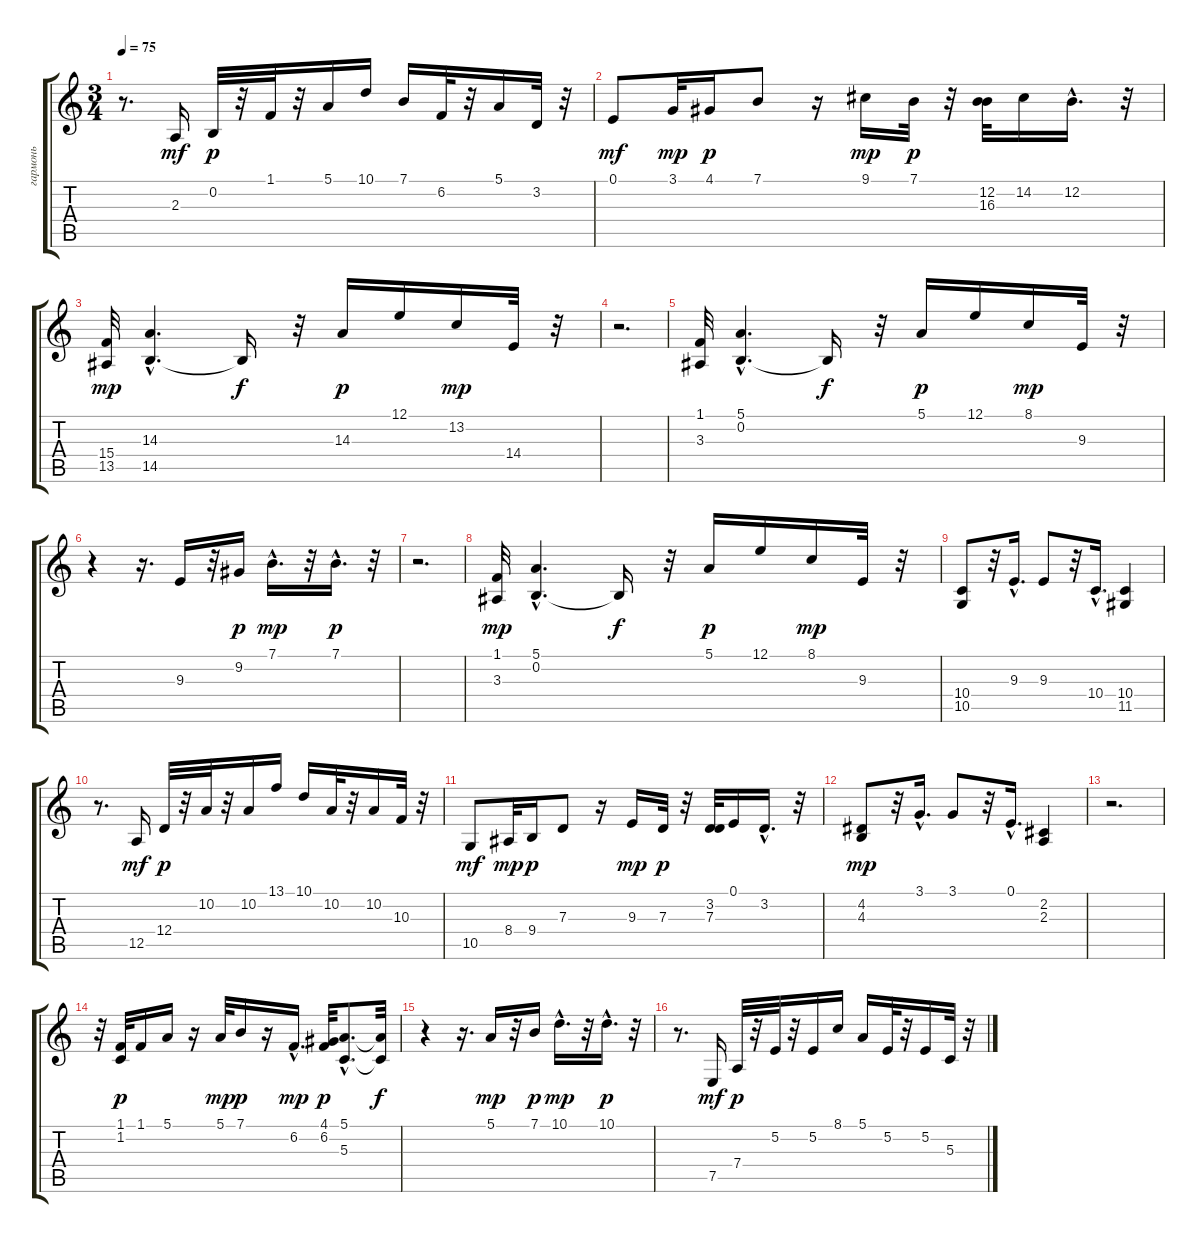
\track ("гармонь" "гармонь") {instrument harmonica}
\staff {score tabs}
\tuning (E4 B3 G3 D3 A2 E2) {hide}
\ts (3 4)
\tempo 75
\clef g2
\ks c
r.8{d dy p} 2.3.16{dy mf} 0.2.32{dy p} r.32 1.1.32 r.32 5.1.16 10.1.16 7.1.16 6.2.32 r.32 5.1.16 3.2.32 r.32 |
0.1.8{dy mf} 3.1.32{dy mp} 4.1.16{dy p} 7.1.8 r.16 9.1.16{dy mp} 7.1.32{dy p} r.32 (12.2 16.3).32 14.2.16 12.2{hac}.16{d} r.32 |
(15.4 13.5).32{dy mp} (14.3{hac} 14.5{hac}).4{d} 14.5{t}.16{dy f} r.32 14.3.16{dy p} 12.1.16 13.2.16{dy mp} 14.4.32 r.32 |
r.2{d} |
(1.1 3.3).32 (5.1{hac} 0.2{hac}).4{d} 0.2{t}.16{dy f} r.32 5.1.16{dy p} 12.1.16 8.1.16{dy mp} 9.3.32 r.32 |
r.4 r.16{d} 9.3.16 r.32 9.2.16{dy p} 7.1{hac}.16{d dy mp} r.32 7.1{hac}.16{d dy p} r.32 |
r.2{d} |
(1.1 3.3).32{dy mp} (5.1{hac} 0.2{hac}).4{d} 0.2{t}.16{dy f} r.32 5.1.16{dy p} 12.1.16 8.1.16{dy mp} 9.3.32 r.32 |
(10.4 10.5).8 r.32 9.3{hac}.16{d} 9.3.8 r.32 10.4{hac}.16{d} (10.4 11.5).4 |
r.8{d} 12.5.16{dy mf} 12.4.32{dy p} r.32 10.2.32 r.32 10.2.16 13.1.16 10.1.16 10.2.32 r.32 10.2.16{volume 7} 10.3.32{volume 8} r.32 |
10.5.8{dy mf volume 9} 8.4.32{dy mp volume 10} 9.4.16{dy p volume 11} 7.3.8{volume 11} r.16 9.3.16{dy mp volume 12} 7.3.32{dy p volume 12} r.32 (3.2 7.3).32{volume 12} 0.1.16 3.2{hac}.16{d} r.32 |
(4.2 4.3).8{dy mp volume 13} r.32 3.1{hac}.16{d} 3.1.8{volume 10} r.32 0.1{hac}.16{d volume 8} (2.2 2.3).4{volume 8} |
r.2{d} |
r.32 (1.1 1.2).32{dy p volume 7} 1.1.16 5.1.16 r.16 5.1.32{dy mp} 7.1.16{dy p} r.16 6.2{hac}.16{d dy mp} (4.1 6.2).32{dy p} (5.1{hac} 5.3{hac}).8{d} (5.1{t} 5.3{t}).32{dy f} |
r.4 r.16{d} 5.1.16{dy mp} r.32 7.1.16{dy p} 10.1{hac}.16{d dy mp} r.32 10.1{hac}.16{d dy p} r.32 |
r.8{d} 7.5.16{dy mf} 7.4.32{dy p} r.32 5.2.32 r.32 5.2.16 8.1.16 5.1.16 5.2.32 r.32 5.2.16 5.3.32 r.32
